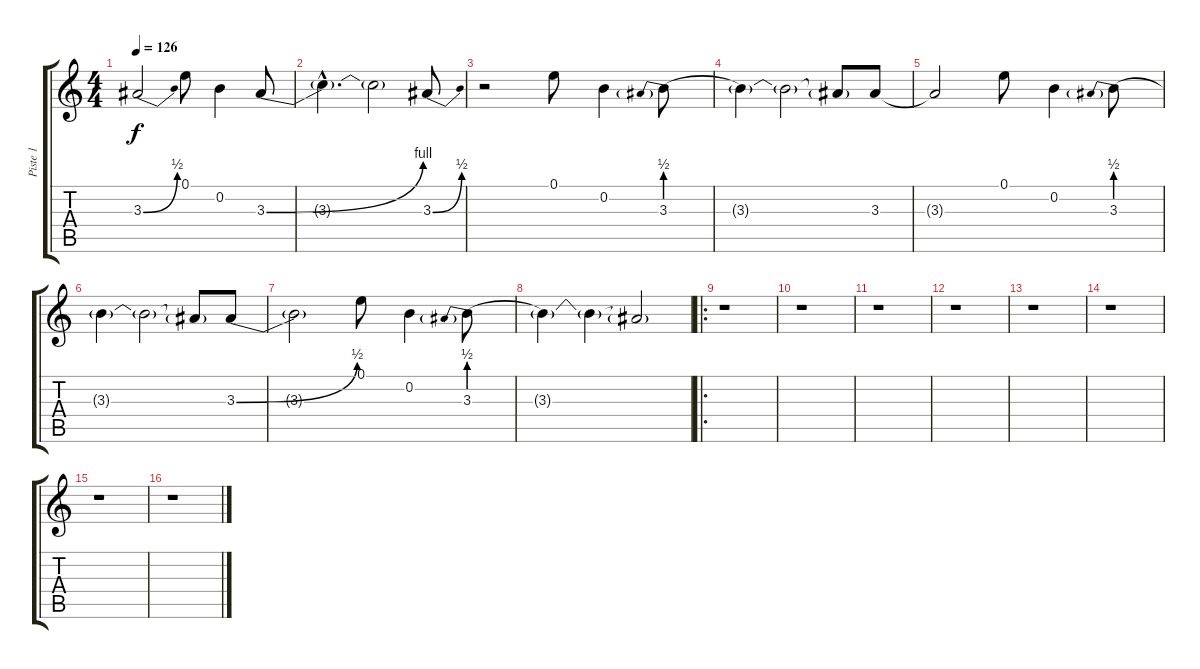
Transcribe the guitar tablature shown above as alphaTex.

\track ("Piste 1" "Piste 1") {instrument electricguitarclean}
\staff {score tabs}
\tuning (E4 B3 G3 D3 A2 E2) {hide}
\ts (4 4)
\tempo 126
\clef g2
\ks c
3.3{be (bend 0 0 60 2)}.2{dy f instrument electricguitarclean} 0.1.8 0.2.4 3.3{be (bend 0 0 60 4)}.8 |
3.3{hac t}.4{d} 3.3{t}.2 3.3{be (bend 0 0 60 2)}.8 |
r.2 0.1.8 0.2.4 3.3{be (prebend 0 2 60 2)}.8 |
3.3{t}.4 3.3{t}.2 3.3{t}.8 3.3.8 |
3.3{t}.2 0.1.8 0.2.4 3.3{be (prebend 0 2 60 2)}.8 |
3.3{t}.4 3.3{t}.2 3.3{t}.8 3.3{be (bend 0 0 60 2)}.8 |
3.3{t}.2 0.1.8 0.2.4 3.3{be (prebend 0 2 60 2)}.8 |
3.3{t}.4 3.3{t}.4 3.3{t}.2 |
\ro
r.1 |
r.1 |
r.1 |
r.1 |
r.1 |
r.1 |
r.1 |
r.1
